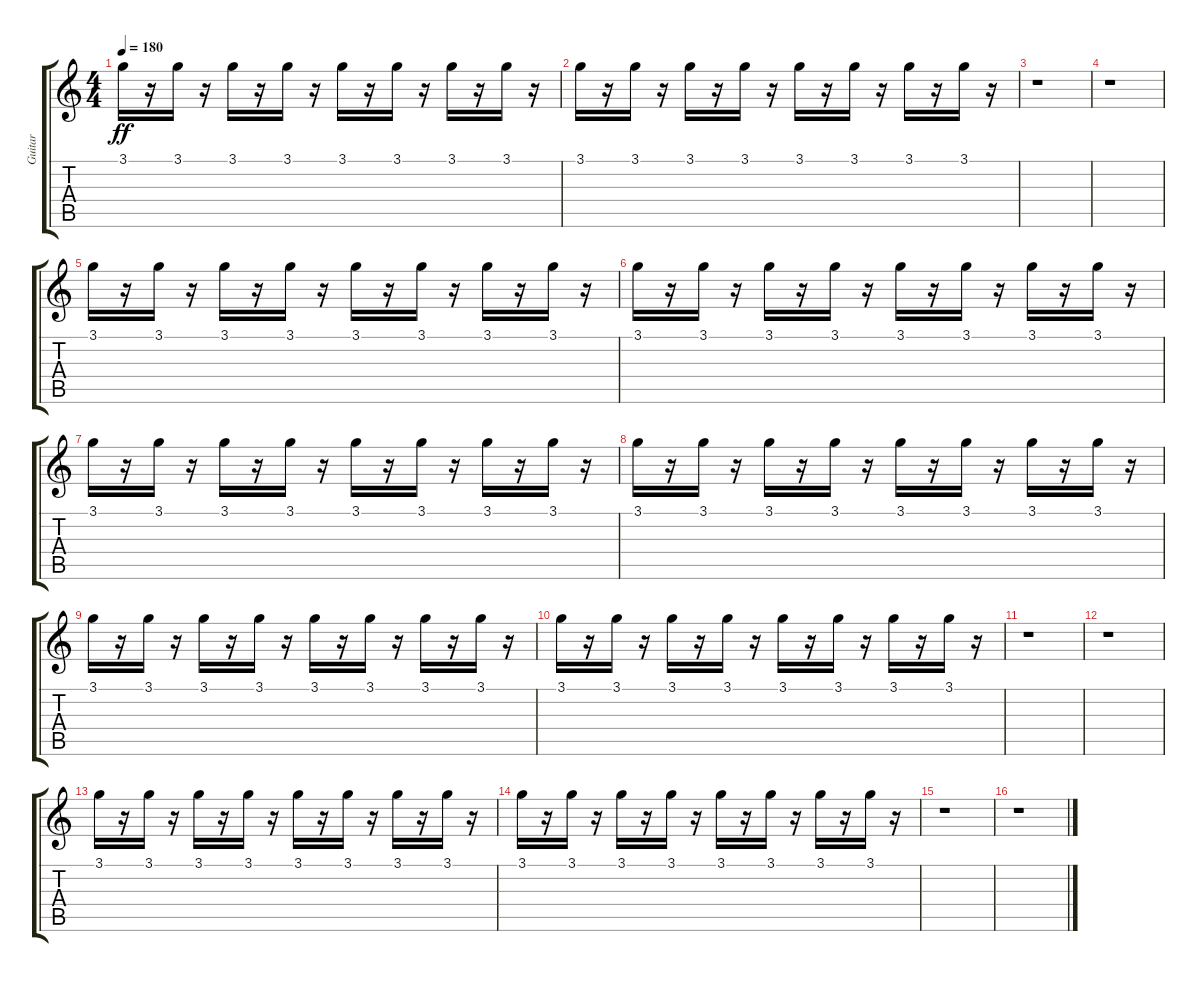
\track ("Guitar" "Guitar") {instrument overdrivenguitar}
\staff {score tabs}
\tuning (E4 B3 G3 D3 A2 E2) {hide}
\ts (4 4)
\tempo 180
\clef g2
\ks c
3.1.16{dy ff balance 0} r.16 3.1.16{balance 2} r.16 3.1.16{balance 4} r.16 3.1.16{balance 6} r.16 3.1.16{balance 8} r.16 3.1.16{balance 10} r.16 3.1.16{balance 12} r.16 3.1.16{balance 14} r.16 |
3.1.16{balance 16} r.16 3.1.16{balance 14} r.16 3.1.16{balance 12} r.16 3.1.16{balance 10} r.16 3.1.16{balance 8} r.16 3.1.16{balance 6} r.16 3.1.16{balance 4} r.16 3.1.16{balance 2} r.16 |
r.1 |
r.1 |
3.1.16{balance 0} r.16 3.1.16{balance 2} r.16 3.1.16{balance 4} r.16 3.1.16{balance 6} r.16 3.1.16{balance 8} r.16 3.1.16{balance 10} r.16 3.1.16{balance 12} r.16 3.1.16{balance 14} r.16 |
3.1.16{balance 16} r.16 3.1.16{balance 14} r.16 3.1.16{balance 12} r.16 3.1.16{balance 10} r.16 3.1.16{balance 8} r.16 3.1.16{balance 6} r.16 3.1.16{balance 4} r.16 3.1.16{balance 2} r.16 |
3.1.16{balance 0} r.16 3.1.16{balance 2} r.16 3.1.16{balance 4} r.16 3.1.16{balance 6} r.16 3.1.16{balance 8} r.16 3.1.16{balance 10} r.16 3.1.16{balance 12} r.16 3.1.16{balance 14} r.16 |
3.1.16{balance 16} r.16 3.1.16{balance 14} r.16 3.1.16{balance 12} r.16 3.1.16{balance 10} r.16 3.1.16{balance 8} r.16 3.1.16{balance 6} r.16 3.1.16{balance 4} r.16 3.1.16{balance 2} r.16 |
3.1.16{balance 0} r.16 3.1.16{balance 2} r.16 3.1.16{balance 4} r.16 3.1.16{balance 6} r.16 3.1.16{balance 8} r.16 3.1.16{balance 10} r.16 3.1.16{balance 12} r.16 3.1.16{balance 14} r.16 |
3.1.16{balance 16} r.16 3.1.16{balance 14} r.16 3.1.16{balance 12} r.16 3.1.16{balance 10} r.16 3.1.16{balance 8} r.16 3.1.16{balance 6} r.16 3.1.16{balance 4} r.16 3.1.16{balance 2} r.16 |
r.1 |
r.1 |
3.1.16{balance 0} r.16 3.1.16{balance 2} r.16 3.1.16{balance 4} r.16 3.1.16{balance 6} r.16 3.1.16{balance 8} r.16 3.1.16{balance 10} r.16 3.1.16{balance 12} r.16 3.1.16{balance 14} r.16 |
3.1.16{balance 16} r.16 3.1.16{balance 14} r.16 3.1.16{balance 12} r.16 3.1.16{balance 10} r.16 3.1.16{balance 8} r.16 3.1.16{balance 6} r.16 3.1.16{balance 4} r.16 3.1.16{balance 2} r.16 |
r.1 |
r.1
